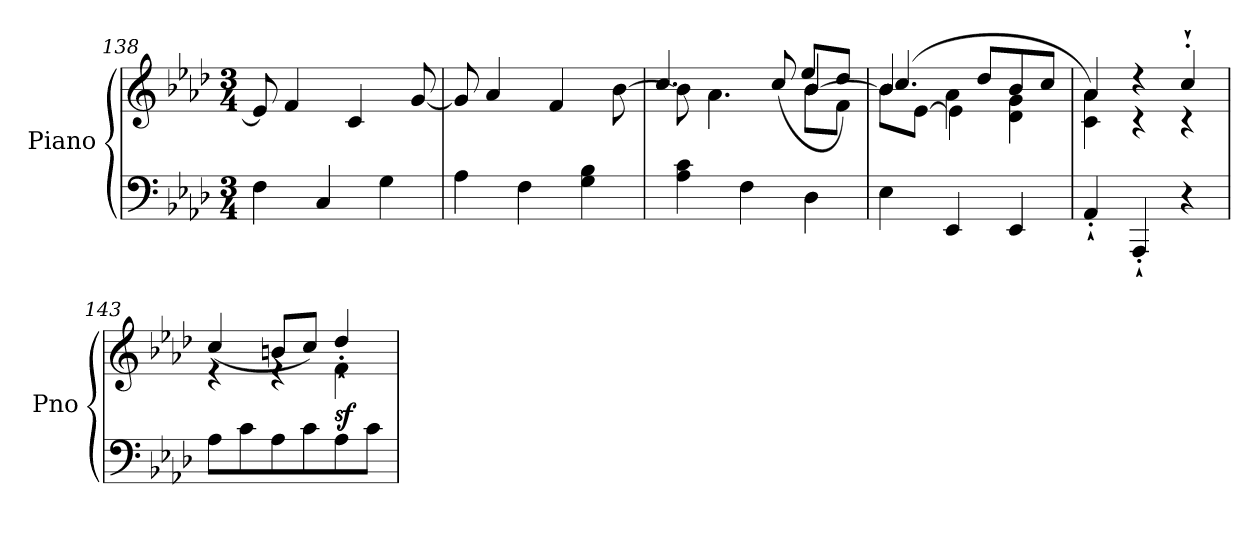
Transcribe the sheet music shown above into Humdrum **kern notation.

**kern	**kern	**dynam
*part1	*part1	*part1
*staff2	*staff1	*staff1/2
*I"Piano	*	*
*I'Pno	*	*
*clefF4	*clefG2	*
*k[b-e-a-d-]	*k[b-e-a-d-]	*
*A-:	*A-:	*
*M3/4	*M3/4	*
=138	=138	=138
4F\	8e/]	.
.	4f/	.
4C/	.	.
.	4c/	.
4G\	.	.
.	[8g/	.
=139	=139	=139
4A-\	8g/]	.
.	4a-/	.
4F\	.	.
.	4f/	.
4G\ 4B-\	.	.
.	[8b-\	.
=140	=140	=140
*	*^	*
*	*	*^	*
4A-\ 4c\	8b-\]	4.cc/	2ryy	.
.	4.a-\	.	.	.
4F\	.	.	.	.
.	.	(>8cc/	.	.
4D-\	[4b-/	8ee-/L	8b-\L	.
.	.	8dd-/J)	8f\J	.
!!LO:LB:g=z	!!	!!
=141	=141	=141	=141	=141
4E-\	4b-/]	(>4.cc/	8b-\L	.
.	.	.	[8e-\J	.
4EE-/	4a-\	.	4e-\]	.
.	.	8dd-/L	.	.
4EE-/	4d-\ 4g\	8b-/	4ryy	.
.	.	8cc/J	.	.
*	*	*v	*v	*
=142	=142	=142	=142
4AA-'`/	4a-/	4c\ 4a-\)	.
4AAA-'`/	4rdd	4rc	.
4r	4cc'`/	4rc	.
=143	=143	=143	=143
8A-\L	4re	(>4cc/	.
8c\	.	.	.
8A-\	4re	8bn/L	.
8c\	.	8cc/J)	.
!	!	!	!LO:DY:b
8A-\	4f'`\	4dd-'`/	sf
8c\J	.	.	.
*	*v	*v	*
=	=	=
*-	*-	*-
